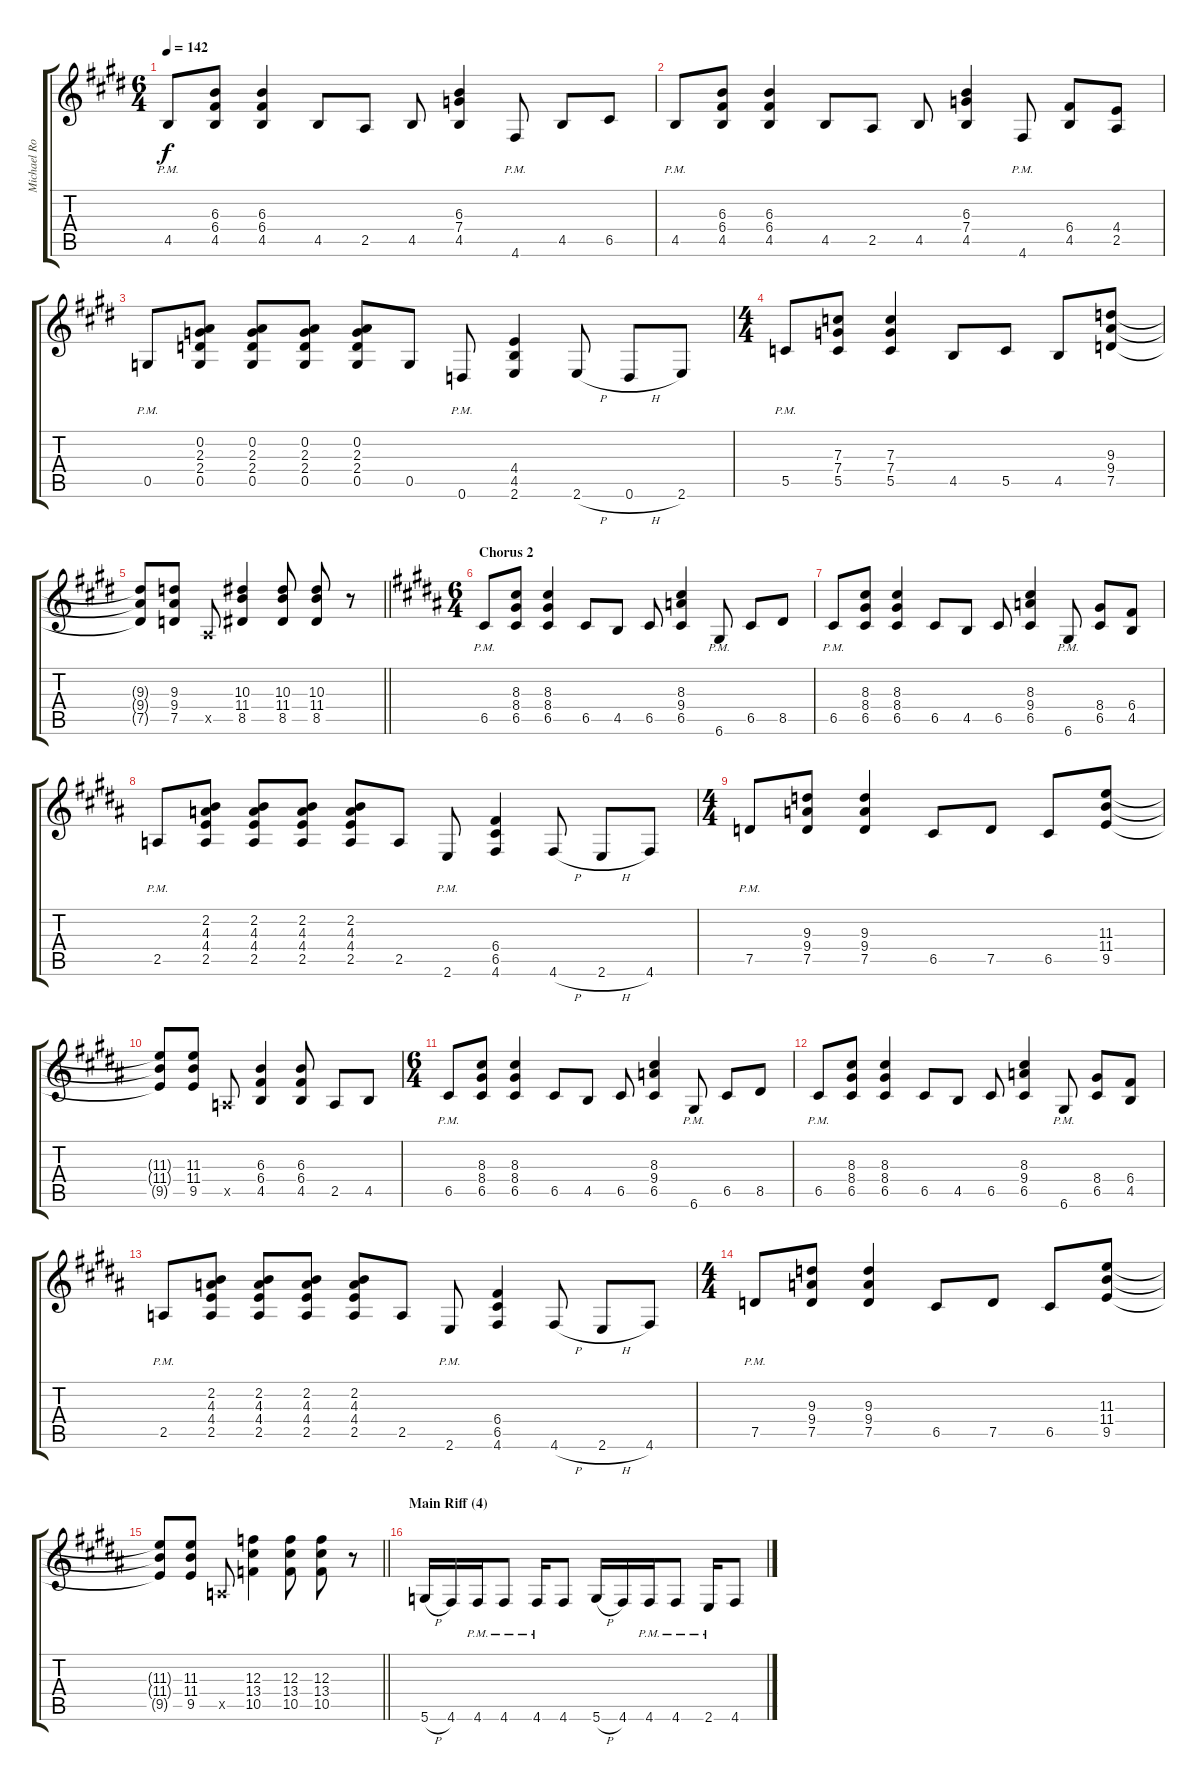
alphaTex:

\track ("Michael Romeo (guitar)" "Michael Ro") {instrument distortionguitar}
\staff {score tabs}
\tuning (D4 A3 F3 C3 G2 D2) {hide}
\ts (6 4)
\tempo 142
\clef g2
\ks c#minor
4.5{pm}.8{dy f} (6.3 6.4 4.5).8 (6.3 6.4 4.5).4 4.5.8 2.5.8 4.5.8 (6.3 7.4 4.5).4 4.6{pm}.8 4.5.8 6.5.8 |
4.5{pm}.8 (6.3 6.4 4.5).8 (6.3 6.4 4.5).4 4.5.8 2.5.8 4.5.8 (6.3 7.4 4.5).4 4.6{pm}.8 (6.4 4.5).8 (4.4 2.5).8 |
0.5{pm}.8 (0.2 2.3 2.4 0.5).8 (0.2 2.3 2.4 0.5).8 (0.2 2.3 2.4 0.5).8 (0.2 2.3 2.4 0.5).8 0.5.8 0.6{pm}.8 (4.4 4.5 2.6).4 2.6{h}.8 0.6{h}.8 2.6.8 |
\ts (4 4)
5.5{pm}.8 (7.3 7.4 5.5).8 (7.3 7.4 5.5).4 4.5.8 5.5.8 4.5.8 (9.3 9.4 7.5).8 |
\barLineRight lightlight
(9.3{t} 9.4{t} 7.5{t}).8 (9.3 9.4 7.5).8 2.5{x}.8 (10.3 11.4 8.5).4 (10.3 11.4 8.5).8 (10.3 11.4 8.5).8 r.8 |
\ts (6 4)
\section ("" "Chorus 2")
\ks g#minor
6.5{pm}.8 (8.3 8.4 6.5).8 (8.3 8.4 6.5).4 6.5.8 4.5.8 6.5.8 (8.3 9.4 6.5).4 6.6{pm}.8 6.5.8 8.5.8 |
6.5{pm}.8 (8.3 8.4 6.5).8 (8.3 8.4 6.5).4 6.5.8 4.5.8 6.5.8 (8.3 9.4 6.5).4 6.6{pm}.8 (8.4 6.5).8 (6.4 4.5).8 |
2.5{pm}.8 (2.2 4.3 4.4 2.5).8 (2.2 4.3 4.4 2.5).8 (2.2 4.3 4.4 2.5).8 (2.2 4.3 4.4 2.5).8 2.5.8 2.6{pm}.8 (6.4 6.5 4.6).4 4.6{h}.8 2.6{h}.8 4.6.8 |
\ts (4 4)
7.5{pm}.8 (9.3 9.4 7.5).8 (9.3 9.4 7.5).4 6.5.8 7.5.8 6.5.8 (11.3 11.4 9.5).8 |
(11.3{t} 11.4{t} 9.5{t}).8 (11.3 11.4 9.5).8 2.5{x}.8 (6.3 6.4 4.5).4 (6.3 6.4 4.5).8 2.5.8 4.5.8 |
\ts (6 4)
6.5{pm}.8 (8.3 8.4 6.5).8 (8.3 8.4 6.5).4 6.5.8 4.5.8 6.5.8 (8.3 9.4 6.5).4 6.6{pm}.8 6.5.8 8.5.8 |
6.5{pm}.8 (8.3 8.4 6.5).8 (8.3 8.4 6.5).4 6.5.8 4.5.8 6.5.8 (8.3 9.4 6.5).4 6.6{pm}.8 (8.4 6.5).8 (6.4 4.5).8 |
2.5{pm}.8 (2.2 4.3 4.4 2.5).8 (2.2 4.3 4.4 2.5).8 (2.2 4.3 4.4 2.5).8 (2.2 4.3 4.4 2.5).8 2.5.8 2.6{pm}.8 (6.4 6.5 4.6).4 4.6{h}.8 2.6{h}.8 4.6.8 |
\ts (4 4)
7.5{pm}.8 (9.3 9.4 7.5).8 (9.3 9.4 7.5).4 6.5.8 7.5.8 6.5.8 (11.3 11.4 9.5).8 |
\barLineRight lightlight
(11.3{t} 11.4{t} 9.5{t}).8 (11.3 11.4 9.5).8 2.5{x}.8 (12.3 13.4 10.5).4 (12.3 13.4 10.5).8 (12.3 13.4 10.5).8 r.8 |
\section ("" "Main Riff (4)")
5.6{h}.16 4.6.16 4.6{pm}.16 4.6{pm}.8 4.6{pm}.16 4.6.8 5.6{h}.16 4.6.16 4.6{pm}.16 4.6{pm}.8 2.6{pm}.16 4.6.8
